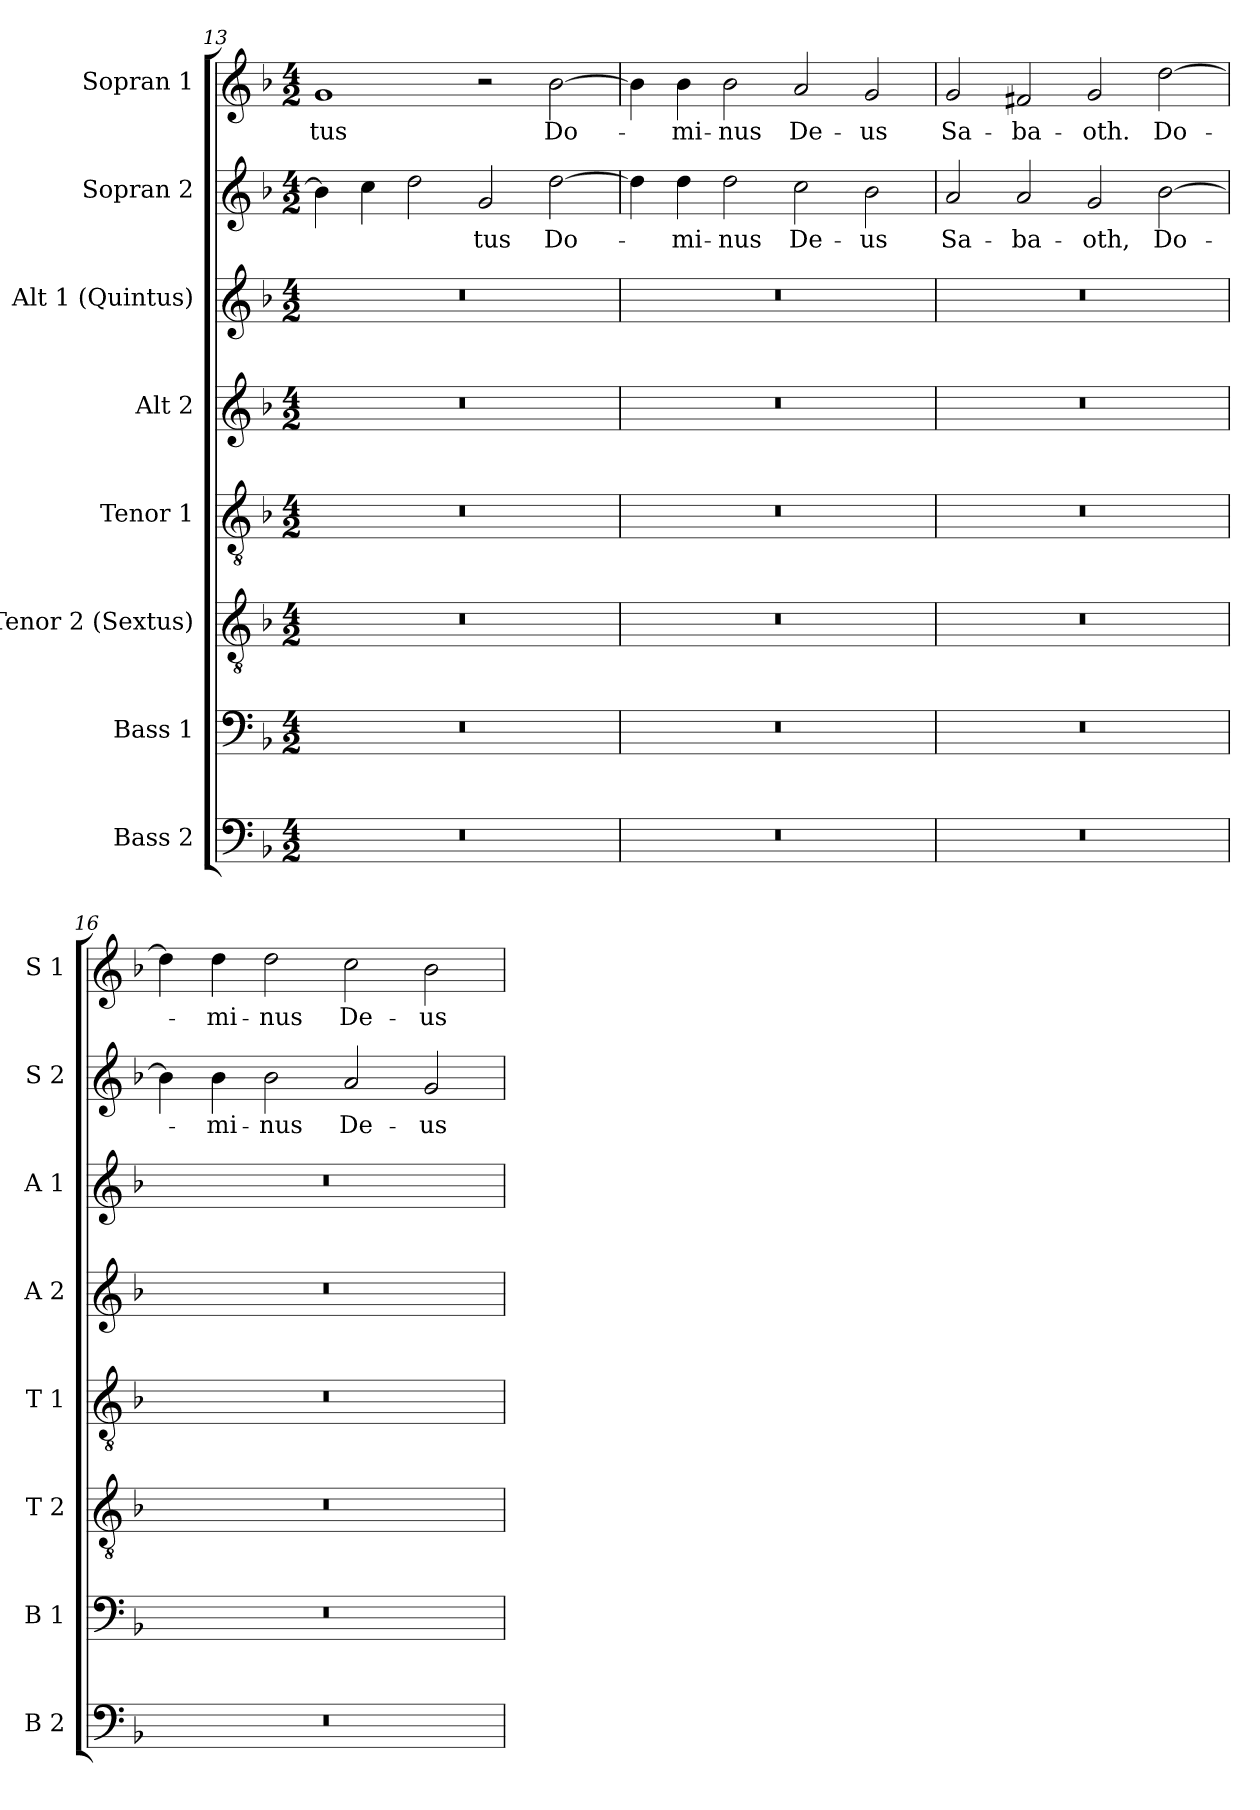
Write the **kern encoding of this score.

**kern	**kern	**kern	**kern	**kern	**kern	**kern	**text	**kern	**text
*part8	*part7	*part6	*part5	*part4	*part3	*part2	*part2	*part1	*part1
*staff8	*staff7	*staff6	*staff5	*staff4	*staff3	*staff2	*staff2	*staff1	*staff1
*I"Bass 2	*I"Bass 1	*I"Tenor 2 (Sextus)	*I"Tenor 1	*I"Alt 2	*I"Alt 1 (Quintus)	*I"Sopran 2	*	*I"Sopran 1	*
*I'B 2	*I'B 1	*I'T 2	*I'T 1	*I'A 2	*I'A 1	*I'S 2	*	*I'S 1	*
!!LO:LB:g=z
*clefF4	*clefF4	*clefGv2	*clefGv2	*clefG2	*clefG2	*clefG2	*	*clefG2	*
*k[b-]	*k[b-]	*k[b-]	*k[b-]	*k[b-]	*k[b-]	*k[b-]	*	*k[b-]	*
*M4/2	*M4/2	*M4/2	*M4/2	*M4/2	*M4/2	*M4/2	*	*M4/2	*
=13	=13	=13	=13	=13	=13	=13	=13	=13	=13
0r	0r	0r	0r	0r	0r	4b-\]	.	1g	-tus
.	.	.	.	.	.	4cc\	.	.	.
.	.	.	.	.	.	2dd\	.	.	.
.	.	.	.	.	.	2g/	-tus	2r	.
.	.	.	.	.	.	[2dd\	Do-	[2b-\	Do-
=14	=14	=14	=14	=14	=14	=14	=14	=14	=14
0r	0r	0r	0r	0r	0r	4dd\]	.	4b-\]	.
.	.	.	.	.	.	4dd\	-mi-	4b-\	-mi-
.	.	.	.	.	.	2dd\	-nus	2b-\	-nus
.	.	.	.	.	.	2cc\	De-	2a/	De-
.	.	.	.	.	.	2b-\	-us	2g/	-us
=15	=15	=15	=15	=15	=15	=15	=15	=15	=15
0r	0r	0r	0r	0r	0r	2a/	Sa-	2g/	Sa-
.	.	.	.	.	.	2a/	-ba-	2f#X/	-ba-
.	.	.	.	.	.	2g/	-oth,	2g/	-oth.
.	.	.	.	.	.	[2b-\	Do-	[2dd\	Do-
=16	=16	=16	=16	=16	=16	=16	=16	=16	=16
0r	0r	0r	0r	0r	0r	4b-\]	.	4dd\]	.
.	.	.	.	.	.	4b-\	-mi-	4dd\	-mi-
.	.	.	.	.	.	2b-\	-nus	2dd\	-nus
.	.	.	.	.	.	2a/	De-	2cc\	De-
.	.	.	.	.	.	2g/	-us	2b-\	-us
=	=	=	=	=	=	=	=	=	=
*-	*-	*-	*-	*-	*-	*-	*-	*-	*-
